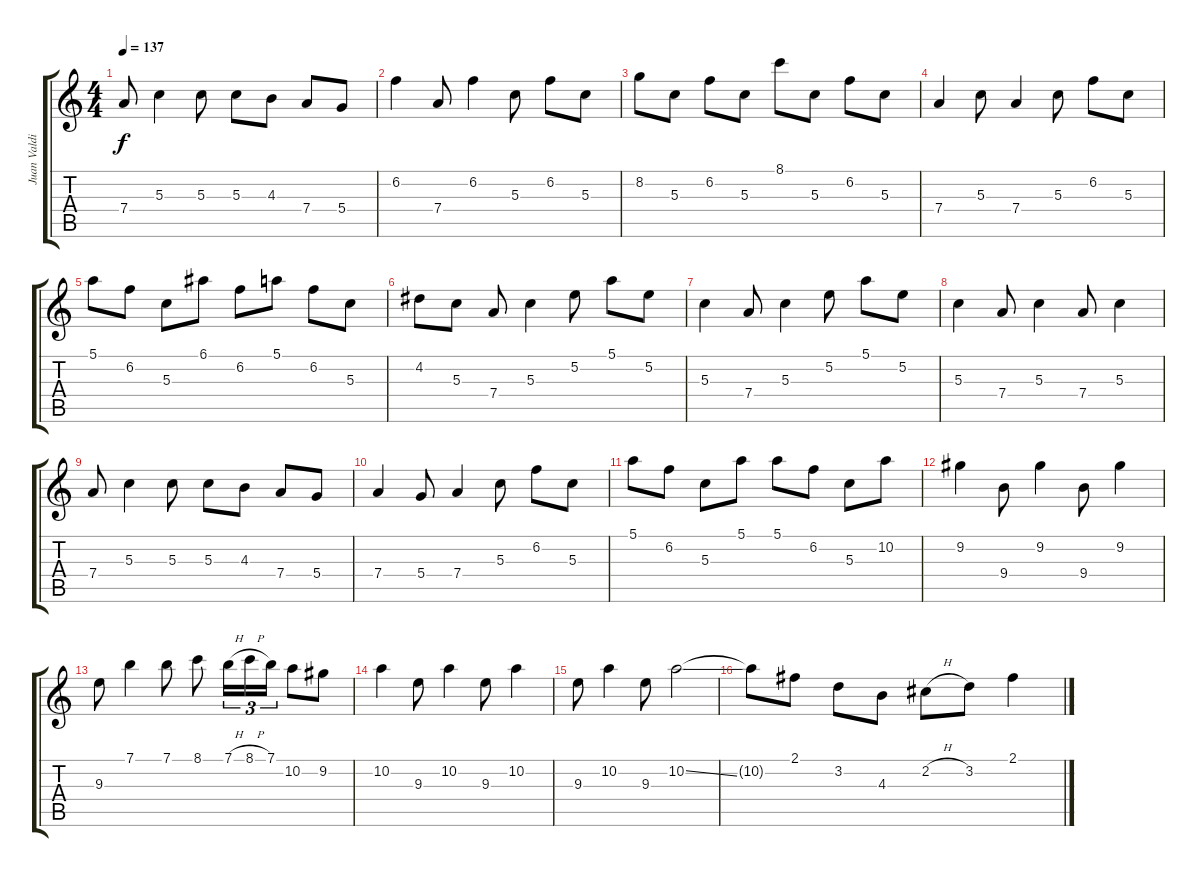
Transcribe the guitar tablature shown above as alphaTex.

\track ("Juan Valdivia" "Juan Valdi") {instrument electricguitarjazz}
\staff {score tabs}
\tuning (E4 B3 G3 D3 A2 E2) {hide}
\ts (4 4)
\tempo 137
\clef g2
\ks c
7.4.8{dy f} 5.3.4 5.3.8 5.3.8 4.3.8 7.4.8 5.4.8 |
6.2.4 7.4.8 6.2.4 5.3.8 6.2.8 5.3.8 |
8.2.8 5.3.8 6.2.8 5.3.8 8.1.8 5.3.8 6.2.8 5.3.8 |
7.4.4 5.3.8 7.4.4 5.3.8 6.2.8 5.3.8 |
5.1.8 6.2.8 5.3.8 6.1.8 6.2.8 5.1.8 6.2.8 5.3.8 |
4.2.8 5.3.8 7.4.8 5.3.4 5.2.8 5.1.8 5.2.8 |
5.3.4 7.4.8 5.3.4 5.2.8 5.1.8 5.2.8 |
5.3.4 7.4.8 5.3.4 7.4.8 5.3.4 |
7.4.8 5.3.4 5.3.8 5.3.8 4.3.8 7.4.8 5.4.8 |
7.4.4 5.4.8 7.4.4 5.3.8 6.2.8 5.3.8 |
5.1.8 6.2.8 5.3.8 5.1.8 5.1.8 6.2.8 5.3.8 10.2.8 |
9.2.4 9.4.8 9.2.4 9.4.8 9.2.4 |
9.3.8 7.1.4 7.1.8 8.1.8 7.1{h}.16{tu (3 2)} 8.1{h}.16{tu (3 2)} 7.1.16{tu (3 2)} 10.2.8 9.2.8 |
10.2.4 9.3.8 10.2.4 9.3.8 10.2.4 |
9.3.8 10.2.4 9.3.8 10.2{ss}.2 |
10.2{t}.8 2.1.8 3.2.8 4.3.8 2.2{h}.8 3.2.8 2.1.4
